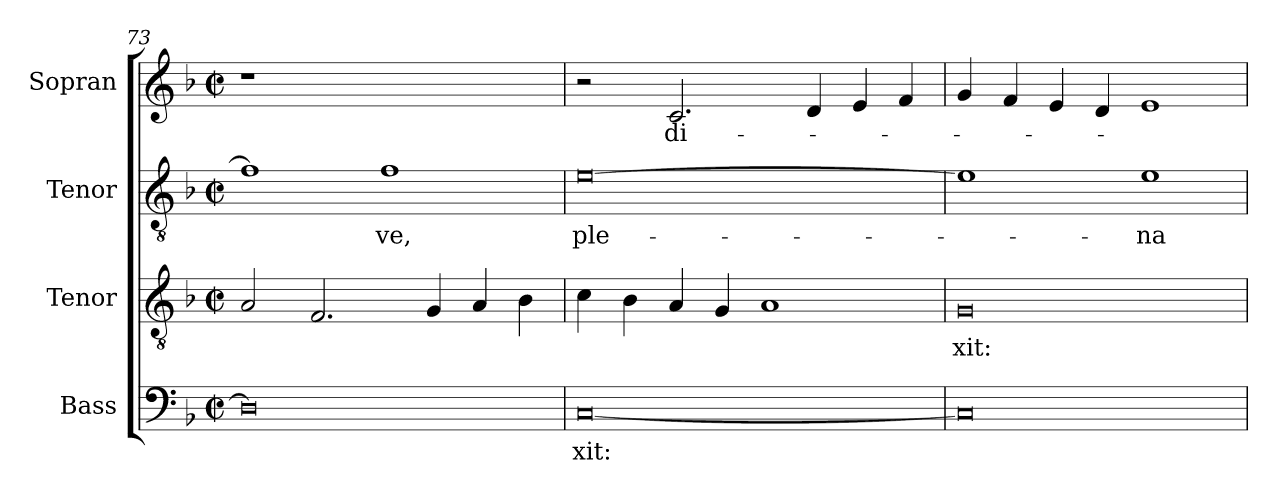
**kern	**text	**kern	**text	**kern	**text	**kern	**text
*part4	*part4	*part3	*part3	*part2	*part2	*part1	*part1
*staff4	*staff4	*staff3	*staff3	*staff2	*staff2	*staff1	*staff1
*I"Bass	*	*I"Tenor	*	*I"Tenor	*	*I"Sopran	*
*	*	*I'Tenor	*	*	*	*	*
*clefF4	*	*clefGv2	*	*clefGv2	*	*clefG2	*
*	*	*ITrd7c12	*	*ITrd7c12	*	*	*
*k[b-]	*	*k[b-]	*	*k[b-]	*	*k[b-]	*
*d:	*	*d:	*	*d:	*	*d:	*
*M2/2	*	*M2/2	*	*M2/2	*	*M2/2	*
*met(c|)	*	*met(c|)	*	*met(c|)	*	*met(c|)	*
=73	=73	=73	=73	=73	=73	=73	=73
!	!	!	!	!	!	!LO:N:vis=1	!
0Di]	.	2AAi/	.	1Fi]	.	1r	.
.	.	2.FFi/	.	.	.	.	.
!	!	!	!	!	!LO:LY:b:color=#000000	!	!
.	.	.	.	1Fi	-ve,	1ryy	.
.	.	4GGi/	.	.	.	.	.
.	.	4AAi/	.	.	.	.	.
.	.	4BB-i\	.	.	.	.	.
=74	=74	=74	=74	=74	=74	=74	=74
!	!LO:LY:b:color=#000000	!	!	!	!	!	!
!	!	!	!	!	!LO:LY:b:color=#000000	!	!
[<0Ci	-xit:	4Ci\	.	[>0Ei	ple-	2r	.
.	.	4BB-i\	.	.	.	.	.
!	!	!	!	!	!	!	!LO:LY:b:color=#000000
.	.	4AAi/	.	.	.	2.ci/	di-
.	.	4GGi/	.	.	.	.	.
.	.	1AAi	.	.	.	.	.
.	.	.	.	.	.	4di/	.
.	.	.	.	.	.	4ei/	.
.	.	.	.	.	.	4fi/	.
=75	=75	=75	=75	=75	=75	=75	=75
!	!	!	!LO:LY:b:color=#000000	!	!	!	!
0Ci]	.	0GGi	-xit:	1Ei]	.	4gi/	.
.	.	.	.	.	.	4fi/	.
.	.	.	.	.	.	4ei/	.
.	.	.	.	.	.	4di/	.
!	!	!	!	!	!LO:LY:b:color=#000000	!	!
.	.	.	.	1Ei	-na	1ei	.
=	=	=	=	=	=	=	=
*-	*-	*-	*-	*-	*-	*-	*-
